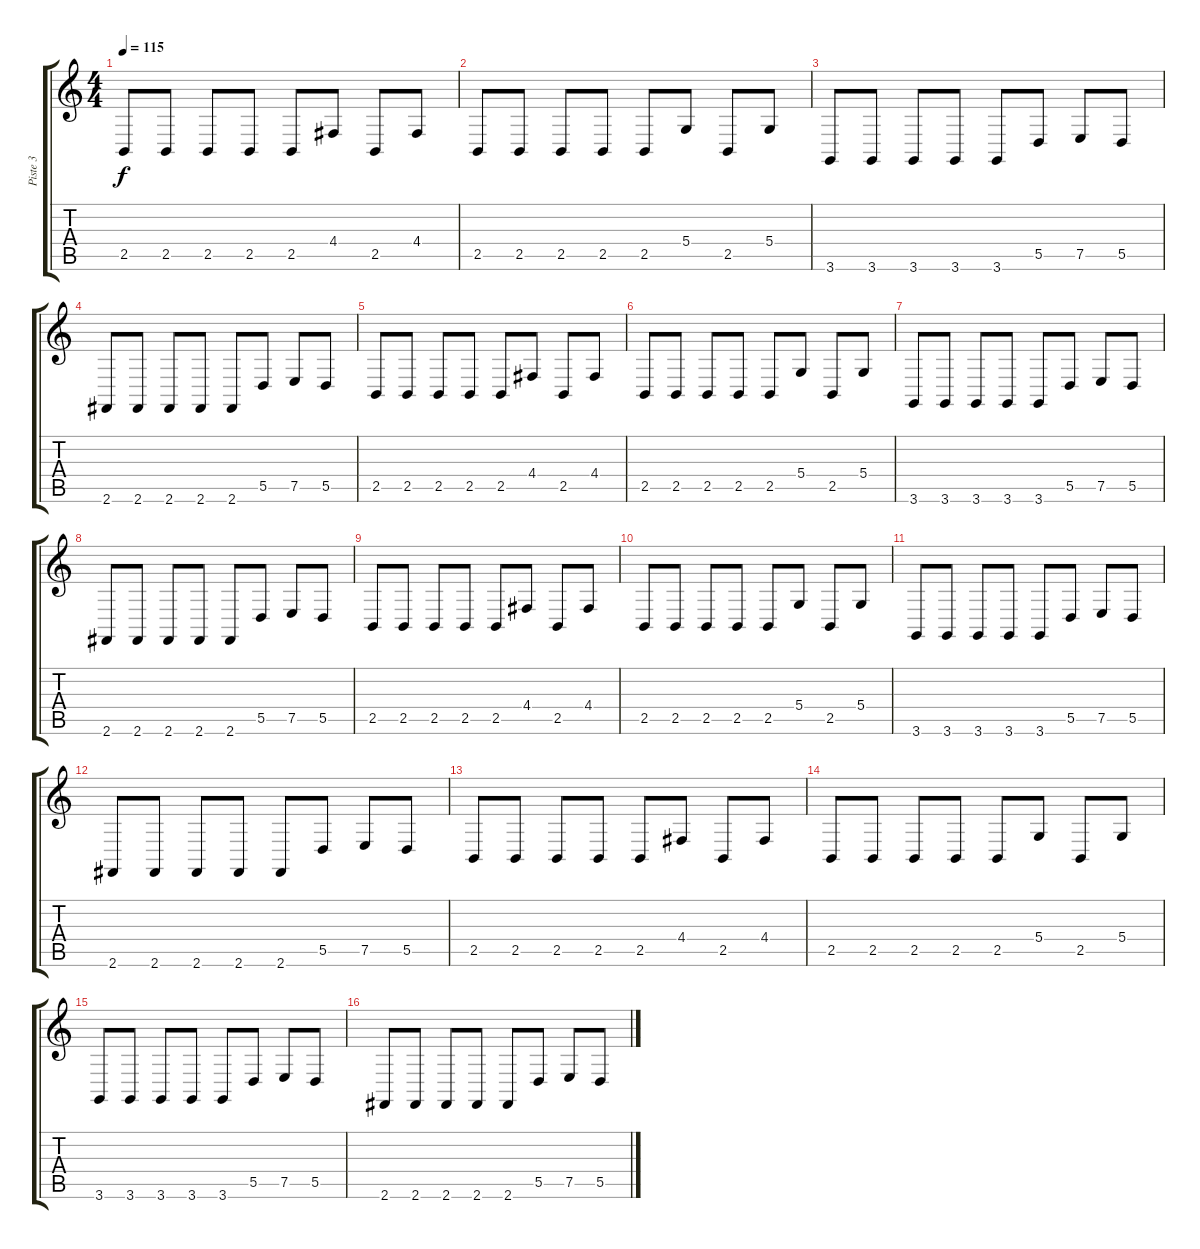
\track ("Piste 3" "Piste 3") {instrument vibraphone}
\staff {score tabs}
\tuning (E4 B3 G3 D3 A2 E2) {hide}
\ts (4 4)
\tempo 115
\clef g2
\ks c
2.5.8{dy f} 2.5.8 2.5.8 2.5.8 2.5.8 4.4.8 2.5.8 4.4.8 |
2.5.8 2.5.8 2.5.8 2.5.8 2.5.8 5.4.8 2.5.8 5.4.8 |
3.6.8 3.6.8 3.6.8 3.6.8 3.6.8 5.5.8 7.5.8 5.5.8 |
2.6.8 2.6.8 2.6.8 2.6.8 2.6.8 5.5.8 7.5.8 5.5.8 |
2.5.8 2.5.8 2.5.8 2.5.8 2.5.8 4.4.8 2.5.8 4.4.8 |
2.5.8 2.5.8 2.5.8 2.5.8 2.5.8 5.4.8 2.5.8 5.4.8 |
3.6.8 3.6.8 3.6.8 3.6.8 3.6.8 5.5.8 7.5.8 5.5.8 |
2.6.8 2.6.8 2.6.8 2.6.8 2.6.8 5.5.8 7.5.8 5.5.8 |
2.5.8 2.5.8 2.5.8 2.5.8 2.5.8 4.4.8 2.5.8 4.4.8 |
2.5.8 2.5.8 2.5.8 2.5.8 2.5.8 5.4.8 2.5.8 5.4.8 |
3.6.8 3.6.8 3.6.8 3.6.8 3.6.8 5.5.8 7.5.8 5.5.8 |
2.6.8 2.6.8 2.6.8 2.6.8 2.6.8 5.5.8 7.5.8 5.5.8 |
2.5.8 2.5.8 2.5.8 2.5.8 2.5.8 4.4.8 2.5.8 4.4.8 |
2.5.8 2.5.8 2.5.8 2.5.8 2.5.8 5.4.8 2.5.8 5.4.8 |
3.6.8 3.6.8 3.6.8 3.6.8 3.6.8 5.5.8 7.5.8 5.5.8 |
2.6.8 2.6.8 2.6.8 2.6.8 2.6.8 5.5.8 7.5.8 5.5.8
